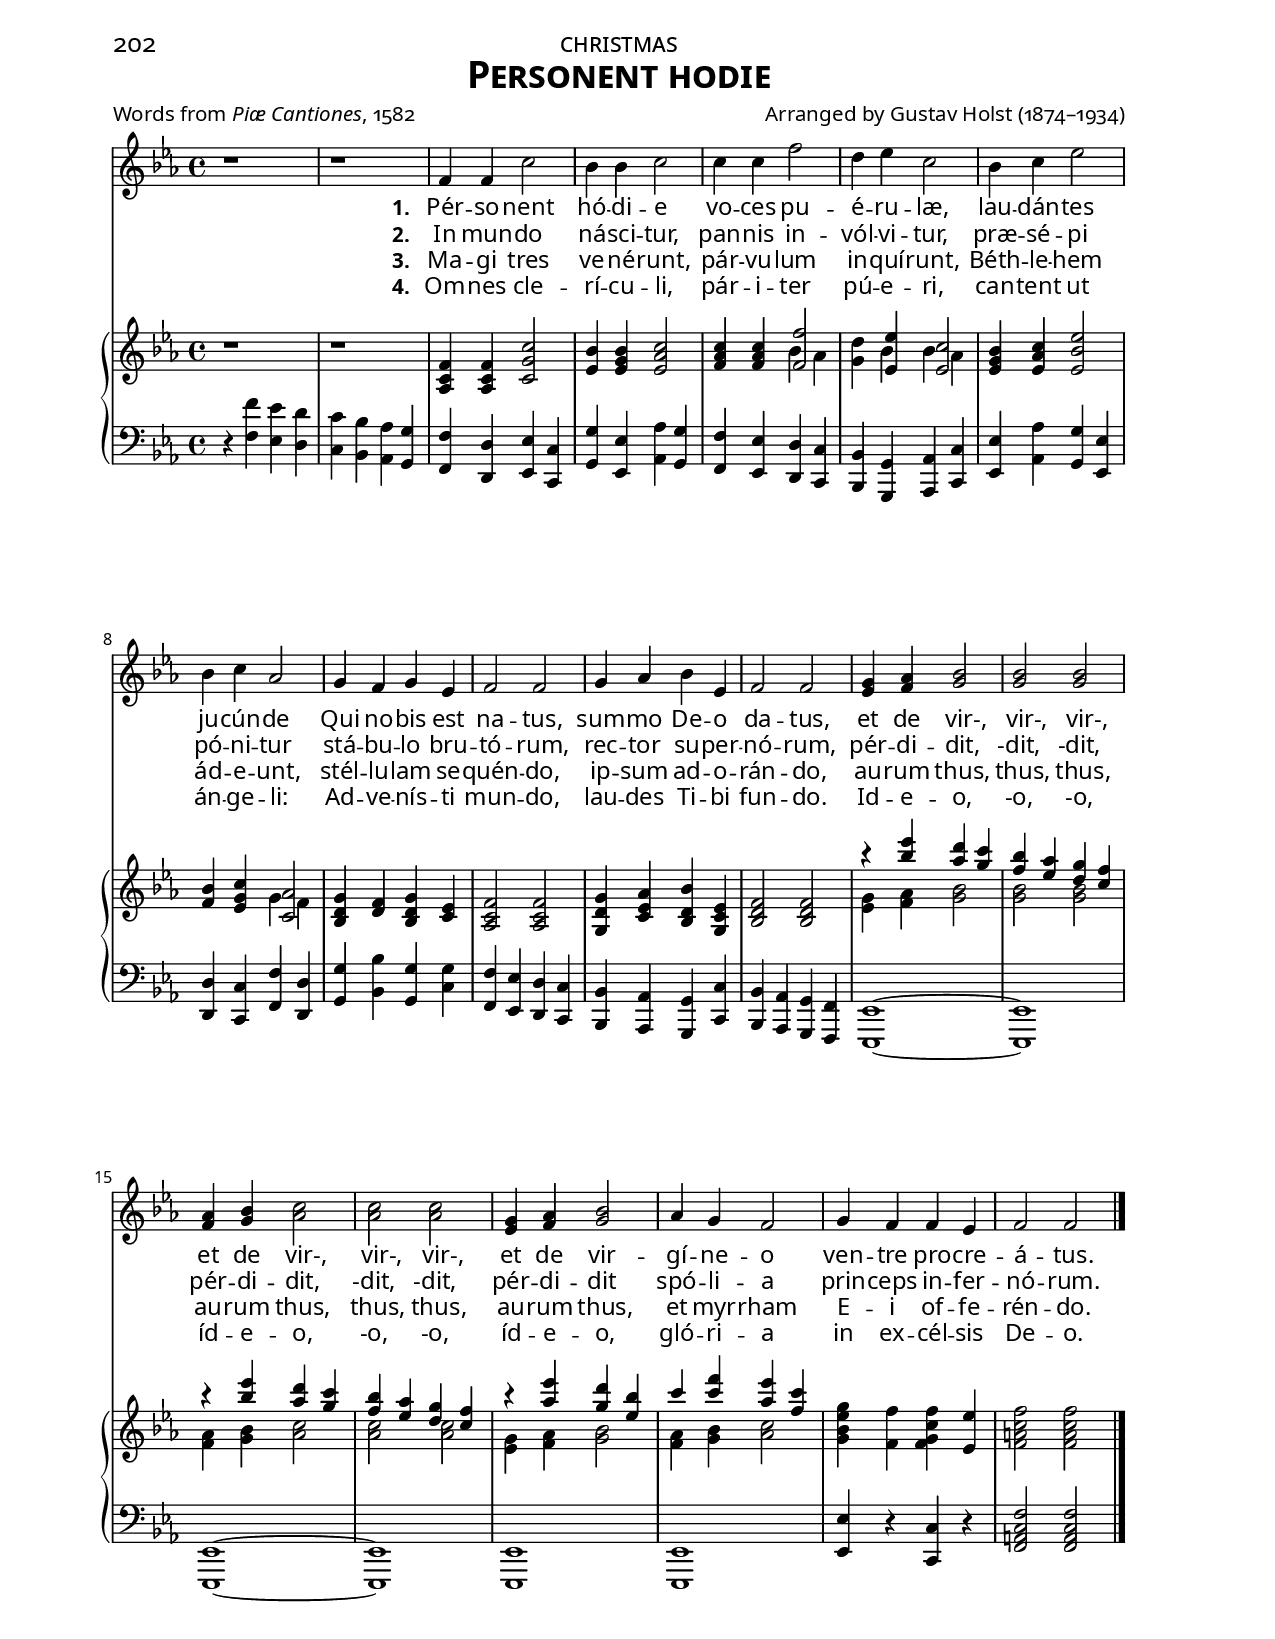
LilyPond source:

\version "2.14.2"
\include "util.ly"
\header {
  title = \markup{\override #'(font-name . "Garamond Premier Pro Semibold"){ \abs-fontsize #18 \smallCapsOldStyle"Personent hodie"}}
  poet = \markup \concat{"Words from " \italic "Piæ Cantiones" \oldStyleNum", 1582"}
  composer = \markup\oldStyleNum"Arranged by Gustav Holst (1874–1934)"
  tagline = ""
}
\paper {
  %print-all-headers = ##t
  paper-height = 11\in
  paper-width = 8.5\in
  indent = 0\in
  %system-system-spacing = #'((basic-distance . 10) (padding . 0))
  %system-system-spacing =
  %  #'((basic-distance . 0)
  %     (minimum-distance . 0)
  %     (padding . -0.35)
  %     (stretchability . 100))
  ragged-last-bottom = ##f
  ragged-bottom = ##f
  two-sided = ##t
  inner-margin = 1\in
  outer-margin = 0.75\in
  top-margin = 0.26\in
  bottom-margin = 0.25\in
  first-page-number = #202
  print-first-page-number = ##t
  headerLine = \markup{\override #'(font-name . "Garamond Premier Pro") \smallCapsOldStyle"christmas"}
  oddHeaderMarkup = \markup\fill-line{
     \override #'(font-name . "Garamond Premier Pro")\abs-fontsize #12.5
     \combine 
        \fill-line{"" \on-the-fly #print-page-number-check-first
        \oldStylePageNum""
        }
        \fill-line{\headerLine}
  }
  evenHeaderMarkup = \markup {
     \override #'(font-name . "Garamond Premier Pro")\abs-fontsize #12.5
     \combine
        \on-the-fly #print-page-number-check-first
        \oldStylePageNum""
        \fill-line{\headerLine}
  }
}
#(set-global-staff-size 18) \paper{ #(define fonts (make-pango-font-tree "Garamond Premier Pro" "Garamond Premier Pro" "Garamond Premier Pro" (/ 18 20))) }
global = {
  \key ees \major
  \time 4/4
  \autoBeamOff
}

sopMusic = \relative c' {
  b'1\rest |
  b1\rest |
  \oneVoice
  f4 f c'2 |
  bes4 bes c2 |
  c4 c f2 |
  d4 ees c2 |
  
  bes4 c ees2 |
  bes4 c aes2 |
  g4 f g ees |
  f2 f |
  g4 aes bes ees, |
  f2 f |
  <ees g>4 <f aes> <bes g>2 |
  
  <bes g> <bes g> |
  <aes f>4 <bes g> <c aes>2 |
  <c aes> <c aes> |
  <g ees>4 <aes f> <bes g>2 |
  aes4 g f2 |
  g4 f f ees |
  f2 f \bar "|."
}
sopWords = \lyricmode {
  
}

altoMusic = \relative c' {
  
}
altoWords = \lyricmode {
  \set stanza = #"1. "
  Pér -- so -- nent hó -- di -- e
  vo -- ces pu -- é -- ru -- læ,
  lau -- dán -- tes ju -- cún -- de
  Qui no -- bis est na -- tus,
  sum -- mo De -- o da -- tus,
  et de vir-, vir-, vir-,
  et de vir-, vir-, vir-,
  et de vir -- gí -- ne -- o
  ven -- tre pro -- cre -- á -- tus.
}
altoWordsII = \lyricmode {
%\markup\italic
  \set stanza = #"2. "
  In mun -- do ná -- sci -- tur,
  pan -- nis in -- vól -- vi -- tur,
  præ -- sé -- pi pó -- ni -- tur
  stá -- bu -- lo bru -- tó -- rum,
  rec -- tor su -- per -- nó -- rum,
  pér -- di -- dit, -dit, -dit,
  pér -- di -- dit, -dit, -dit,
  pér -- di -- dit spó -- li -- a
  prin -- ceps in -- fer -- nó -- rum.
}
altoWordsIII = \lyricmode {
  \set stanza = #"3. "
  Ma -- gi tres ve -- né -- runt,
  pár -- vu -- lum in -- quí -- runt,
  Béth -- le -- hem ád -- e -- unt,
  stél -- lu -- lam se -- quén -- do,
  ip -- sum ad -- o -- rán -- do,
  au -- rum thus, thus, thus,
  au -- rum thus, thus, thus,
  au -- rum thus, et myr -- rham
  E -- i of -- fe -- rén -- do.
}
altoWordsIV = \lyricmode {
  \set stanza = #"4. "
  Om -- nes cle -- rí -- cu -- li,
  pár -- i -- ter pú -- e -- ri,
  can -- tent ut án -- ge -- li:
  Ad -- ve -- nís -- ti mun -- do,
  lau -- des Ti -- bi fun -- do.
  Id -- e -- o, -o, -o,
  íd -- e -- o, -o, -o,
  íd -- e -- o, gló -- ri -- a
  in ex -- cél -- sis De -- o.
}
altoWordsV = \lyricmode {
  \set stanza = #"5. "
  \set ignoreMelismata = ##t
}
altoWordsVI = \lyricmode {
  \set stanza = #"6. "
  \set ignoreMelismata = ##t
}
tenorMusic = \relative c' {
  
}
tenorWords = \lyricmode {

}

bassMusic = \relative c {
 
}
bassWords = \lyricmode {

}

pianoRH = \relative c' {
  r1 |
  r1 |
  <f c aes>4 q <c g' c>2 |
  <ees bes'>4 <ees g bes> <ees aes c>2 |
  <f aes c>4 q << <f f'>2 \\ {bes4 aes} >> |
  <g d'>4 << {<ees ees'> <ees c'>2} \\ {bes'4 bes aes} >> |
  
  <ees g bes>4 <ees aes c> <ees bes' ees>2 |
  <f bes>4 <ees g c> << <c aes'>2 \\ {g'4 f} >> |
  <g d bes>4 <f d> <g d bes> <ees c> |
  <f c aes>2 q |
  <g d g,>4 <aes ees c> <bes d, bes> <ees, c g> |
  <f d bes>2 q |
  << {b'4\rest <bes ees> <aes d> <g c>} \\ {<g, ees>4 <aes f> <bes g>2} >> |
  
  <<
    {
      <f' bes>4 <ees aes> <d g> <c f> |
      b'4\rest <bes ees> <aes d> <g c> |
      <f bes>4 <ees aes> <d g> <c f> |
      b'4\rest <aes ees'> <g d'> <ees bes'> |
      c'4 <c f> <aes ees'> <f c'> |
    } \\
    {
      <g, bes>2 q|
      <f aes>4 <g bes> <aes c>2 |
      q q |
      <g ees>4 <aes f> <bes g>2 |
      <aes f>4 <bes g> <c aes>2 |
    }
  >>
  <g bes ees g>4 <f f'> <f g c f> <ees ees'> |
  <f a c f>2 q \bar "||"
}
pianoLH = \relative c' {
  r4 <f f,> <ees ees,> <d d,> |
  <c c,> <bes bes,> <aes aes,> <g g,> |
  <f f,> <d d,> <ees ees,> <c c,> |
  <g g'> <ees ees'> <aes aes'> <g g'> |
  <f f'> <ees ees'> <d d'> <c c'> |
  <bes bes'> <g g'> <aes aes'> <c c'> |
  
  <ees ees'> <aes aes'> <g g'> <ees ees'> |
  <d d'> <c c'> <f f'> <d d'> |
  <g g'> <bes bes'> <g g'> <c g'> |
  <f f,> <ees ees,> <d d,> <c c,> |
  <bes bes,> <aes aes,> <g g,> <c c,> |
  <bes bes,> <aes aes,> <g g,> <f f,> |
  <ees ees,>1~ |
  
  q |
  q~ |
  q |
  q |
  q |
  <ees ees'>4 r <c c'> r |
  <f a c f>2 q \bar "|."
}

\score {
  <<
   \new ChoirStaff <<
    \new Staff = women <<
      \new Voice = "sopranos" { \voiceOne << \global \sopMusic >> }
      \new Voice = "altos" { \voiceTwo << \global \altoMusic >> }
    >>
    \new Lyrics \with { alignAboveContext = #"women" \override VerticalAxisGroup #'nonstaff-relatedstaff-spacing = #'((basic-distance . 1))} \lyricsto "sopranos" \sopWords
    \new Lyrics = "altosVI"  \with { alignBelowContext = #"women" } \lyricsto "sopranos" \altoWordsVI
    \new Lyrics = "altosV"  \with { alignBelowContext = #"women" } \lyricsto "sopranos" \altoWordsV
    \new Lyrics = "altosIV"  \with { alignBelowContext = #"women" } \lyricsto "sopranos" \altoWordsIV
    \new Lyrics = "altosIII"  \with { alignBelowContext = #"women" } \lyricsto "sopranos" \altoWordsIII
    \new Lyrics = "altosII"  \with { alignBelowContext = #"women" } \lyricsto "sopranos" \altoWordsII
    \new Lyrics = "altos"  \with { alignBelowContext = #"women" } \lyricsto "sopranos" \altoWords
  >>
    \new PianoStaff << \new Staff { \new Voice { \global \pianoRH } } \new Staff { \clef "bass" \global \pianoLH } >>
  >>
  \layout {
  \context {
    \Lyrics
    \override LyricText #'font-size = #1.3
  }
    \context {
      \Score
      \override SpacingSpanner #'base-shortest-duration = #(ly:make-moment 1 8)
      \override SpacingSpanner #'common-shortest-duration = #(ly:make-moment 1 4)
    }
    \context {
      % Remove all empty staves
      % \Staff \RemoveEmptyStaves \override VerticalAxisGroup #'remove-first = ##t
    }
    \context {
      \Lyrics
      \override LyricText #'X-offset = #center-on-word
    }
  }
}

